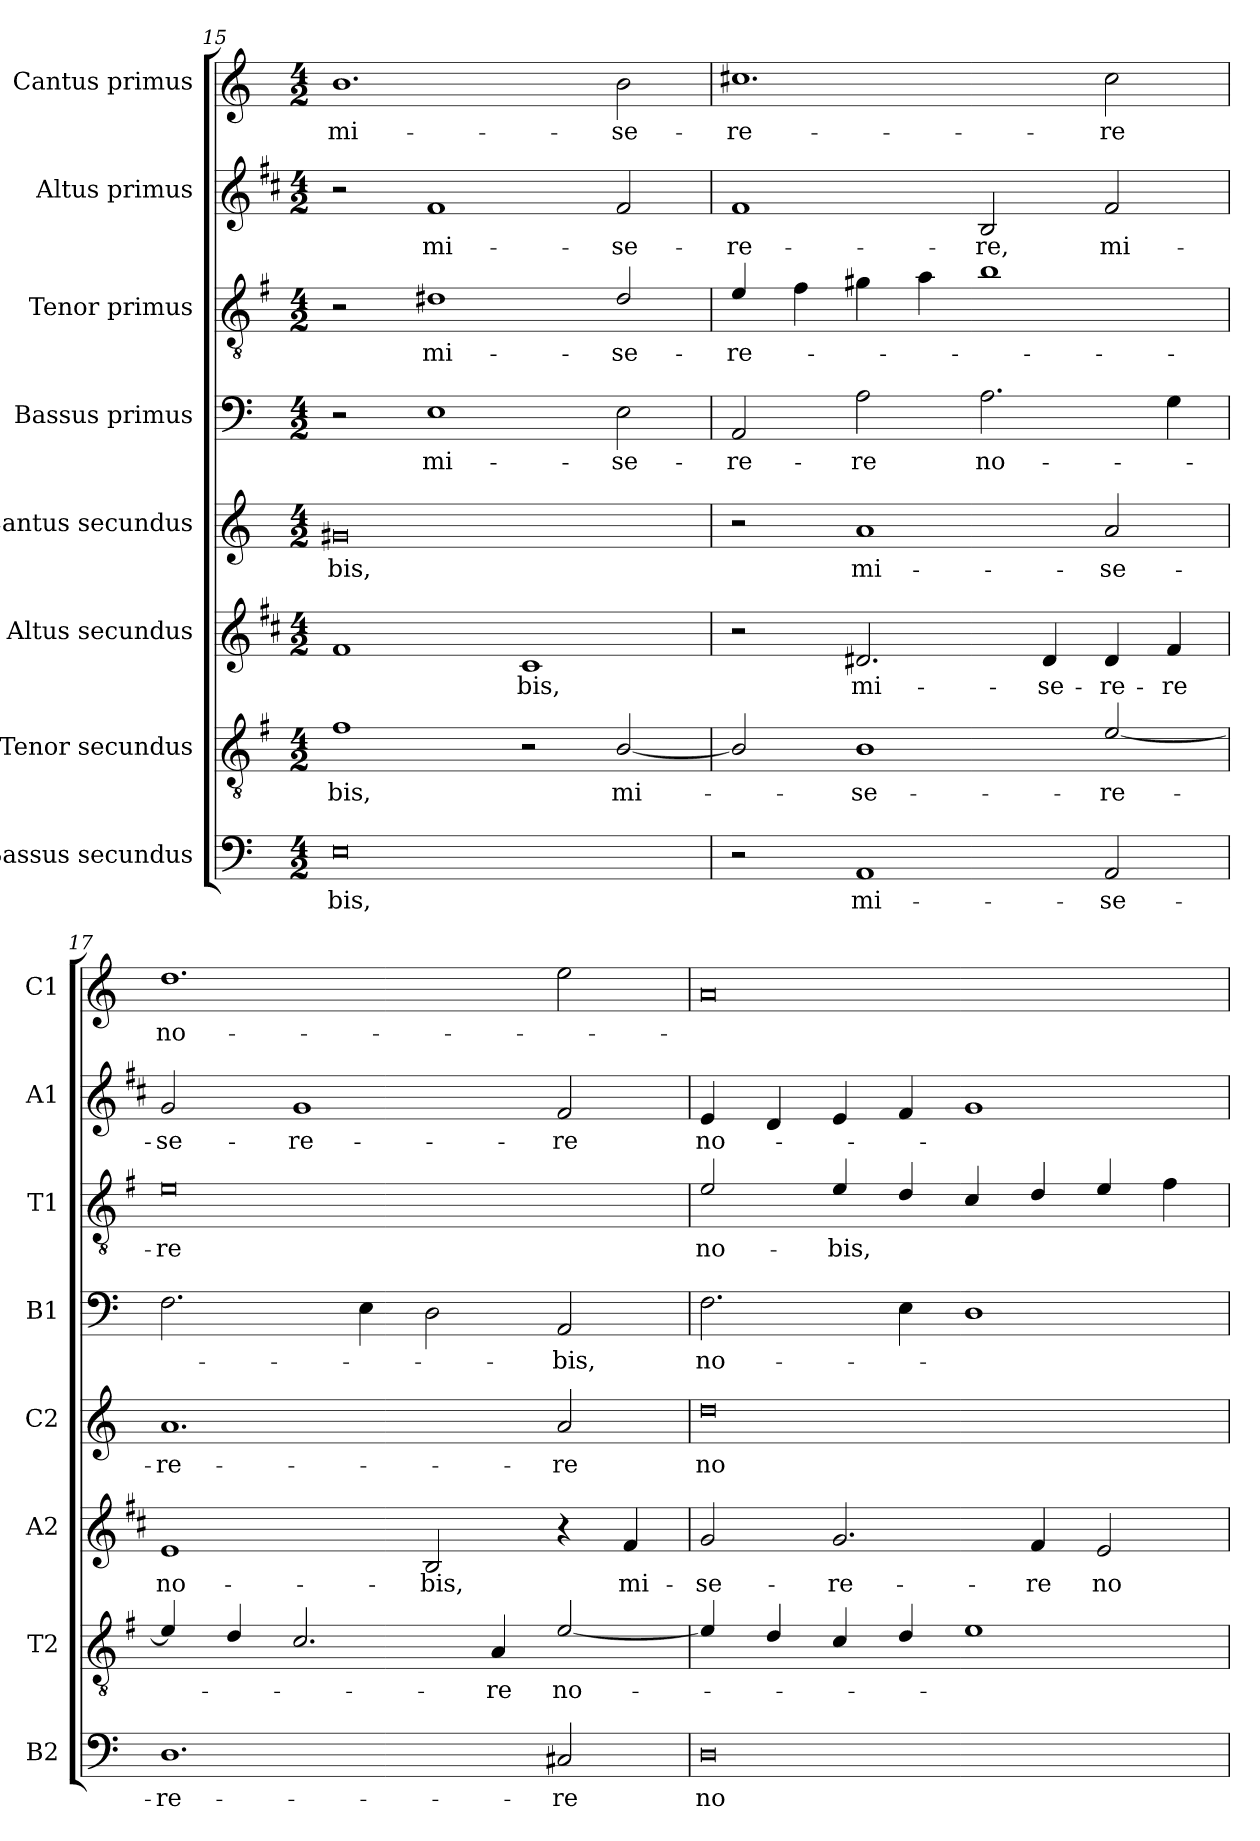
**kern	**text	**kern	**text	**kern	**text	**kern	**text	**kern	**text	**kern	**text	**kern	**text	**kern	**text
*part8	*part8	*part7	*part7	*part6	*part6	*part5	*part5	*part4	*part4	*part3	*part3	*part2	*part2	*part1	*part1
*staff8	*staff8	*staff7	*staff7	*staff6	*staff6	*staff5	*staff5	*staff4	*staff4	*staff3	*staff3	*staff2	*staff2	*staff1	*staff1
*I"Bassus secundus	*	*I"Tenor secundus	*	*I"Altus secundus	*	*I"Cantus secundus	*	*I"Bassus primus	*	*I"Tenor primus	*	*I"Altus primus	*	*I"Cantus primus	*
*I'B2	*	*I'T2	*	*I'A2	*	*I'C2	*	*I'B1	*	*I'T1	*	*I'A1	*	*I'C1	*
!!LO:LB:g=z
*clefF4	*	*clefGv2	*	*clefG2	*	*clefG2	*	*clefF4	*	*clefGv2	*	*clefG2	*	*clefG2	*
*	*	*ITrd4c7	*	*ITrd1c2	*	*	*	*	*	*ITrd4c7	*	*ITrd1c2	*	*	*
*k[]	*	*k[]	*	*k[]	*	*k[]	*	*k[]	*	*k[]	*	*k[]	*	*k[]	*
*C:	*	*C:	*	*C:	*	*C:	*	*C:	*	*C:	*	*C:	*	*C:	*
*M4/2	*	*M4/2	*	*M4/2	*	*M4/2	*	*M4/2	*	*M4/2	*	*M4/2	*	*M4/2	*
=15	=15	=15	=15	=15	=15	=15	=15	=15	=15	=15	=15	=15	=15	=15	=15
!	!LO:LY:b	!	!LO:LY:b	!	!	!	!LO:LY:b	!	!	!	!	!	!	!	!LO:LY:b
0E	-bis,	1B	-bis,	1e	.	0g#X	-bis,	2r	.	2r	.	2r	.	1.b	mi-
!	!	!	!	!	!	!	!	!	!LO:LY:b	!	!LO:LY:b	!	!LO:LY:b	!	!
.	.	.	.	.	.	.	.	1E	mi-	1G#X	mi-	1e	mi-	.	.
!	!	!	!	!	!LO:LY:b	!	!	!	!	!	!	!	!	!	!
.	.	2r	.	1B	-bis,	.	.	.	.	.	.	.	.	.	.
!	!	!	!LO:LY:b	!	!	!	!	!	!LO:LY:b	!	!LO:LY:b	!	!LO:LY:b	!	!LO:LY:b
.	.	[2E/	mi-	.	.	.	.	2E\	-se-	2G#/	-se-	2e/	-se-	2b\	-se-
=16	=16	=16	=16	=16	=16	=16	=16	=16	=16	=16	=16	=16	=16	=16	=16
!	!	!	!	!	!	!	!	!	!LO:LY:b	!	!LO:LY:b	!	!LO:LY:b	!	!LO:LY:b
2r	.	2E/]	.	2r	.	2r	.	2AA/	-re-	4A/	-re-	1e	-re-	1.cc#X	-re-
.	.	.	.	.	.	.	.	.	.	4B\	.	.	.	.	.
!	!LO:LY:b	!	!LO:LY:b	!	!LO:LY:b	!	!LO:LY:b	!	!LO:LY:b	!	!	!	!	!	!
1AA	mi-	1E	-se-	2.c#X/	mi-	1a	mi-	2A\	-re	4c#X\	.	.	.	.	.
.	.	.	.	.	.	.	.	.	.	4d\	.	.	.	.	.
!	!	!	!	!	!	!	!	!	!LO:LY:b	!	!	!	!LO:LY:b	!	!
.	.	.	.	.	.	.	.	2.A\	no-	1e	.	2A/	-re,	.	.
!	!	!	!	!	!LO:LY:b	!	!	!	!	!	!	!	!	!	!
.	.	.	.	4c#/	-se-	.	.	.	.	.	.	.	.	.	.
!	!LO:LY:b	!	!LO:LY:b	!	!LO:LY:b	!	!LO:LY:b	!	!	!	!	!	!LO:LY:b	!	!LO:LY:b
2AA/	-se-	[2A/	-re-	4c#/	-re-	2a/	-se-	.	.	.	.	2e/	mi-	2cc#\	-re
!	!	!	!	!	!LO:LY:b	!	!	!	!	!	!	!	!	!	!
.	.	.	.	4e/	-re	.	.	4G\	.	.	.	.	.	.	.
=17	=17	=17	=17	=17	=17	=17	=17	=17	=17	=17	=17	=17	=17	=17	=17
!	!LO:LY:b	!	!	!	!LO:LY:b	!	!LO:LY:b	!	!	!	!LO:LY:b	!	!LO:LY:b	!	!LO:LY:b
1.D	-re-	4A/]	.	1d	no-	1.a	-re-	2.F\	.	0A	-re	2f/	-se-	1.dd	no-
.	.	4G/	.	.	.	.	.	.	.	.	.	.	.	.	.
!	!	!	!	!	!	!	!	!	!	!	!	!	!LO:LY:b	!	!
.	.	2.F/	.	.	.	.	.	.	.	.	.	1f	-re-	.	.
.	.	.	.	.	.	.	.	4E\	.	.	.	.	.	.	.
!	!	!	!	!	!LO:LY:b	!	!	!	!	!	!	!	!	!	!
.	.	.	.	2A/	-bis,	.	.	2D\	.	.	.	.	.	.	.
!	!	!	!LO:LY:b	!	!	!	!	!	!	!	!	!	!	!	!
.	.	4D/	-re	.	.	.	.	.	.	.	.	.	.	.	.
!	!LO:LY:b	!	!LO:LY:b	!	!	!	!LO:LY:b	!	!LO:LY:b	!	!	!	!LO:LY:b	!	!
2C#X/	-re	[2A/	no-	4r	.	2a/	-re	2AA/	-bis,	.	.	2e/	-re	2ee\	.
!	!	!	!	!	!LO:LY:b	!	!	!	!	!	!	!	!	!	!
.	.	.	.	4e/	mi-	.	.	.	.	.	.	.	.	.	.
=18	=18	=18	=18	=18	=18	=18	=18	=18	=18	=18	=18	=18	=18	=18	=18
!	!LO:LY:b	!	!	!	!LO:LY:b	!	!LO:LY:b	!	!LO:LY:b	!	!LO:LY:b	!	!LO:LY:b	!	!
0D	no-	4A/]	.	2f/	-se-	0dd	no-	2.F\	no-	2A/	no-	4d/	no-	0a	.
.	.	4G/	.	.	.	.	.	.	.	.	.	4c/	.	.	.
!	!	!	!	!	!LO:LY:b	!	!	!	!	!	!LO:LY:b	!	!	!	!
.	.	4F/	.	2.f/	-re-	.	.	.	.	4A/	-bis,	4d/	.	.	.
.	.	4G/	.	.	.	.	.	4E\	.	4G/	.	4e/	.	.	.
.	.	1A	.	.	.	.	.	1D	.	4F/	.	1f	.	.	.
!	!	!	!	!	!LO:LY:b	!	!	!	!	!	!	!	!	!	!
.	.	.	.	4e/	-re	.	.	.	.	4G/	.	.	.	.	.
!	!	!	!	!	!LO:LY:b	!	!	!	!	!	!	!	!	!	!
.	.	.	.	2d/	no-	.	.	.	.	4A/	.	.	.	.	.
.	.	.	.	.	.	.	.	.	.	4B\	.	.	.	.	.
=	=	=	=	=	=	=	=	=	=	=	=	=	=	=	=
*-	*-	*-	*-	*-	*-	*-	*-	*-	*-	*-	*-	*-	*-	*-	*-
